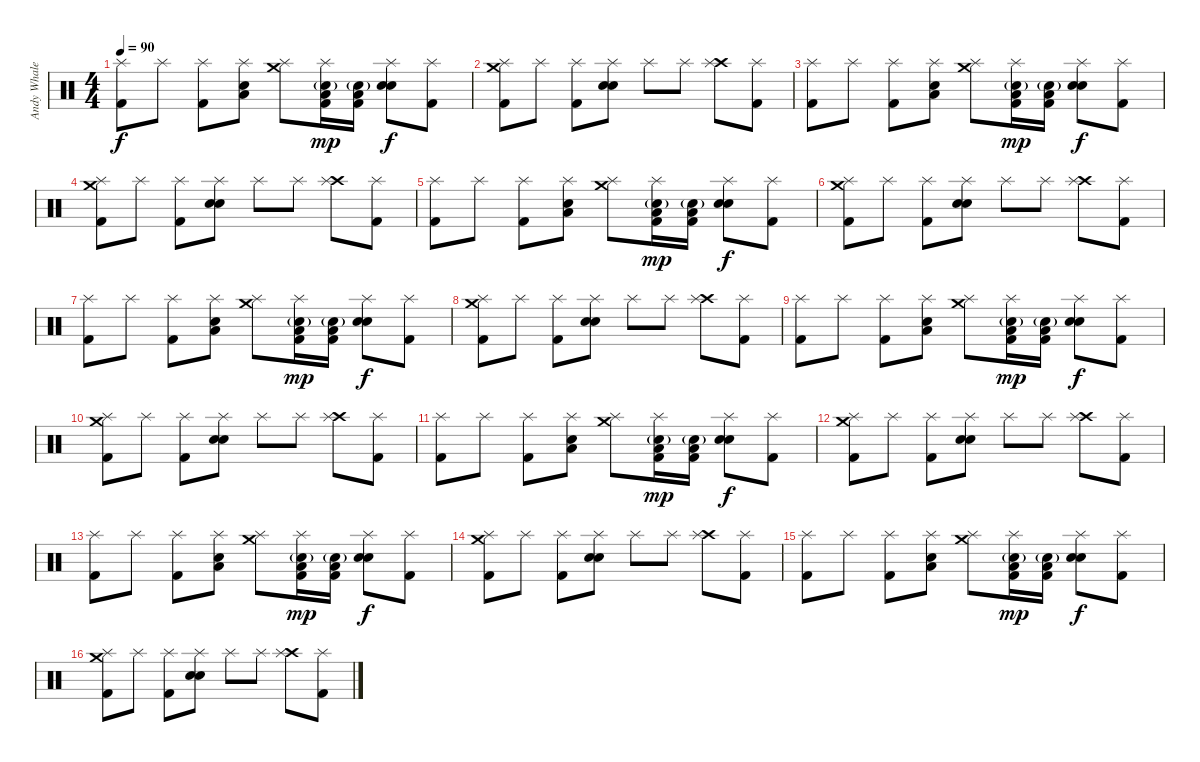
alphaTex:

\track ("Andy Whale" "Andy Whale") {instrument percussion}
\staff {score}
\articulation defaults
\ts (4 4)
\tempo 90
\clef neutral
\ks c
("Splash (hit)" "Kick (hit) 2").8{dy f} "Splash (hit)".8 ("Splash (hit)" "Kick (hit) 2").8 ("Low Floor Tom (hit)" "Splash (hit)" "Electric Snare (hit)").8 ("Crash medium (hit)" "Splash (hit)").8 ("Electric Snare (hit)"{g} "Splash (hit)" "Low Floor Tom (hit)" "Kick (hit) 2").16{dy mp} ("Electric Snare (hit)"{g} "Low Floor Tom (hit)" "Kick (hit) 2").16 ("Snare (hit) 2" "Splash (hit)" "Electric Snare (hit)").8{dy f} ("Splash (hit)" "Kick (hit) 2").8 |
("Crash medium (hit)" "Splash (hit)" "Kick (hit) 2").8 "Splash (hit)".8 ("Splash (hit)" "Kick (hit) 2").8 ("Snare (hit) 2" "Splash (hit)" "Electric Snare (hit)").8 "Splash (hit)".8 "Splash (hit)".8 ("Crash high (hit)" "Splash (hit)").8 ("Splash (hit)" "Kick (hit) 2").8 |
("Splash (hit)" "Kick (hit) 2").8 "Splash (hit)".8 ("Splash (hit)" "Kick (hit) 2").8 ("Low Floor Tom (hit)" "Splash (hit)" "Electric Snare (hit)").8 ("Crash medium (hit)" "Splash (hit)").8 ("Electric Snare (hit)"{g} "Splash (hit)" "Low Floor Tom (hit)" "Kick (hit) 2").16{dy mp} ("Electric Snare (hit)"{g} "Low Floor Tom (hit)" "Kick (hit) 2").16 ("Snare (hit) 2" "Splash (hit)" "Electric Snare (hit)").8{dy f} ("Splash (hit)" "Kick (hit) 2").8 |
("Crash medium (hit)" "Splash (hit)" "Kick (hit) 2").8 "Splash (hit)".8 ("Splash (hit)" "Kick (hit) 2").8 ("Snare (hit) 2" "Splash (hit)" "Electric Snare (hit)").8 "Splash (hit)".8 "Splash (hit)".8 ("Crash high (hit)" "Splash (hit)").8 ("Splash (hit)" "Kick (hit) 2").8 |
("Splash (hit)" "Kick (hit) 2").8 "Splash (hit)".8 ("Splash (hit)" "Kick (hit) 2").8 ("Low Floor Tom (hit)" "Splash (hit)" "Electric Snare (hit)").8 ("Crash medium (hit)" "Splash (hit)").8 ("Electric Snare (hit)"{g} "Splash (hit)" "Low Floor Tom (hit)" "Kick (hit) 2").16{dy mp} ("Electric Snare (hit)"{g} "Low Floor Tom (hit)" "Kick (hit) 2").16 ("Snare (hit) 2" "Splash (hit)" "Electric Snare (hit)").8{dy f} ("Splash (hit)" "Kick (hit) 2").8 |
("Crash medium (hit)" "Splash (hit)" "Kick (hit) 2").8 "Splash (hit)".8 ("Splash (hit)" "Kick (hit) 2").8 ("Snare (hit) 2" "Splash (hit)" "Electric Snare (hit)").8 "Splash (hit)".8 "Splash (hit)".8 ("Crash high (hit)" "Splash (hit)").8 ("Splash (hit)" "Kick (hit) 2").8 |
("Splash (hit)" "Kick (hit) 2").8 "Splash (hit)".8 ("Splash (hit)" "Kick (hit) 2").8 ("Low Floor Tom (hit)" "Splash (hit)" "Electric Snare (hit)").8 ("Crash medium (hit)" "Splash (hit)").8 ("Electric Snare (hit)"{g} "Splash (hit)" "Low Floor Tom (hit)" "Kick (hit) 2").16{dy mp} ("Electric Snare (hit)"{g} "Low Floor Tom (hit)" "Kick (hit) 2").16 ("Snare (hit) 2" "Splash (hit)" "Electric Snare (hit)").8{dy f} ("Splash (hit)" "Kick (hit) 2").8 |
("Crash medium (hit)" "Splash (hit)" "Kick (hit) 2").8 "Splash (hit)".8 ("Splash (hit)" "Kick (hit) 2").8 ("Snare (hit) 2" "Splash (hit)" "Electric Snare (hit)").8 "Splash (hit)".8 "Splash (hit)".8 ("Crash high (hit)" "Splash (hit)").8 ("Splash (hit)" "Kick (hit) 2").8 |
("Splash (hit)" "Kick (hit) 2").8 "Splash (hit)".8 ("Splash (hit)" "Kick (hit) 2").8 ("Low Floor Tom (hit)" "Splash (hit)" "Electric Snare (hit)").8 ("Crash medium (hit)" "Splash (hit)").8 ("Electric Snare (hit)"{g} "Splash (hit)" "Low Floor Tom (hit)" "Kick (hit) 2").16{dy mp} ("Electric Snare (hit)"{g} "Low Floor Tom (hit)" "Kick (hit) 2").16 ("Snare (hit) 2" "Splash (hit)" "Electric Snare (hit)").8{dy f} ("Splash (hit)" "Kick (hit) 2").8 |
("Crash medium (hit)" "Splash (hit)" "Kick (hit) 2").8 "Splash (hit)".8 ("Splash (hit)" "Kick (hit) 2").8 ("Snare (hit) 2" "Splash (hit)" "Electric Snare (hit)").8 "Splash (hit)".8 "Splash (hit)".8 ("Crash high (hit)" "Splash (hit)").8 ("Splash (hit)" "Kick (hit) 2").8 |
("Splash (hit)" "Kick (hit) 2").8 "Splash (hit)".8 ("Splash (hit)" "Kick (hit) 2").8 ("Low Floor Tom (hit)" "Splash (hit)" "Electric Snare (hit)").8 ("Crash medium (hit)" "Splash (hit)").8 ("Electric Snare (hit)"{g} "Splash (hit)" "Low Floor Tom (hit)" "Kick (hit) 2").16{dy mp} ("Electric Snare (hit)"{g} "Low Floor Tom (hit)" "Kick (hit) 2").16 ("Snare (hit) 2" "Splash (hit)" "Electric Snare (hit)").8{dy f} ("Splash (hit)" "Kick (hit) 2").8 |
("Crash medium (hit)" "Splash (hit)" "Kick (hit) 2").8 "Splash (hit)".8 ("Splash (hit)" "Kick (hit) 2").8 ("Snare (hit) 2" "Splash (hit)" "Electric Snare (hit)").8 "Splash (hit)".8 "Splash (hit)".8 ("Crash high (hit)" "Splash (hit)").8 ("Splash (hit)" "Kick (hit) 2").8 |
("Splash (hit)" "Kick (hit) 2").8 "Splash (hit)".8 ("Splash (hit)" "Kick (hit) 2").8 ("Low Floor Tom (hit)" "Splash (hit)" "Electric Snare (hit)").8 ("Crash medium (hit)" "Splash (hit)").8 ("Electric Snare (hit)"{g} "Splash (hit)" "Low Floor Tom (hit)" "Kick (hit) 2").16{dy mp} ("Electric Snare (hit)"{g} "Low Floor Tom (hit)" "Kick (hit) 2").16 ("Snare (hit) 2" "Splash (hit)" "Electric Snare (hit)").8{dy f} ("Splash (hit)" "Kick (hit) 2").8 |
("Crash medium (hit)" "Splash (hit)" "Kick (hit) 2").8 "Splash (hit)".8 ("Splash (hit)" "Kick (hit) 2").8 ("Snare (hit) 2" "Splash (hit)" "Electric Snare (hit)").8 "Splash (hit)".8 "Splash (hit)".8 ("Crash high (hit)" "Splash (hit)").8 ("Splash (hit)" "Kick (hit) 2").8 |
("Splash (hit)" "Kick (hit) 2").8 "Splash (hit)".8 ("Splash (hit)" "Kick (hit) 2").8 ("Low Floor Tom (hit)" "Splash (hit)" "Electric Snare (hit)").8 ("Crash medium (hit)" "Splash (hit)").8 ("Electric Snare (hit)"{g} "Splash (hit)" "Low Floor Tom (hit)" "Kick (hit) 2").16{dy mp} ("Electric Snare (hit)"{g} "Low Floor Tom (hit)" "Kick (hit) 2").16 ("Snare (hit) 2" "Splash (hit)" "Electric Snare (hit)").8{dy f} ("Splash (hit)" "Kick (hit) 2").8 |
("Crash medium (hit)" "Splash (hit)" "Kick (hit) 2").8 "Splash (hit)".8 ("Splash (hit)" "Kick (hit) 2").8 ("Snare (hit) 2" "Splash (hit)" "Electric Snare (hit)").8 "Splash (hit)".8 "Splash (hit)".8 ("Crash high (hit)" "Splash (hit)").8 ("Splash (hit)" "Kick (hit) 2").8
